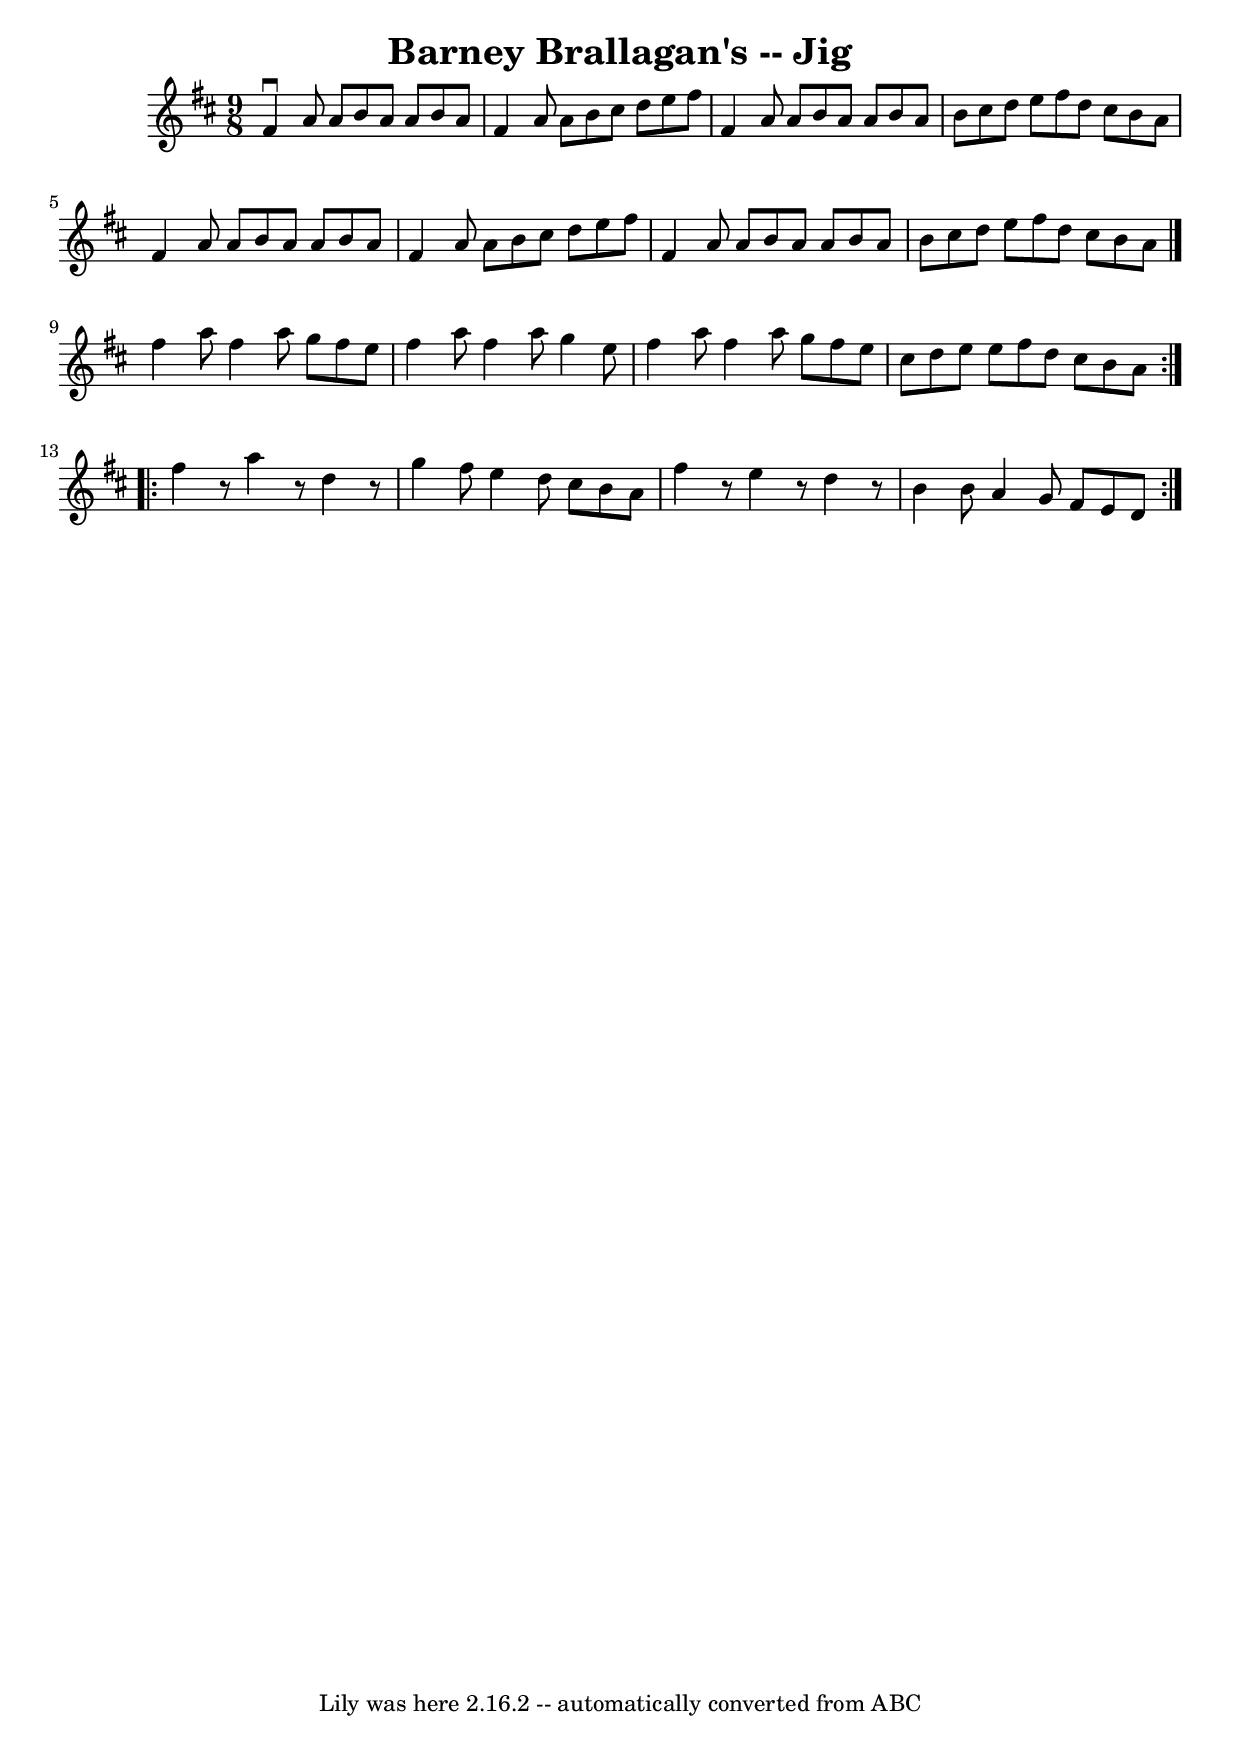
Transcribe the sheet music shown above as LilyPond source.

\version "2.7.40"
\include "Mammoth.ily"
\header {
	%% book = "Ryan's Mammoth Collection"
	crossRefNumber = "1"
	footnotes = "\\\\87 449"
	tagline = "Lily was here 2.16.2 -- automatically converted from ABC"
	title = "Barney Brallagan's -- Jig"
}
voicedefault =  {


\time 9/8 
\key d \major fis'4^\downbow a'8 a'8 b'8 a'8 a'8    
b'8 a'8    |
 fis'4 a'8 a'8 b'8 cis''8 d''8 e''8   
 fis''8    |
 fis'4 a'8 a'8 b'8 a'8 a'8 b'8 a'8    
|
 b'8 cis''8 d''8 e''8 fis''8 d''8 cis''8 b'8    
a'8    |
 fis'4 a'8 a'8 b'8 a'8 a'8 b'8 a'8    
|
 fis'4 a'8 a'8 b'8 cis''8 d''8 e''8 fis''8    
|
 fis'4 a'8 a'8 b'8 a'8 a'8 b'8 a'8    |
   
b'8 cis''8 d''8 e''8 fis''8 d''8 cis''8 b'8 a'8    
\bar "|."     \repeat volta 2 { fis''4 a''8 fis''4 a''8 g''8    
fis''8 e''8    |
 fis''4 a''8 fis''4 a''8 g''4 e''8   
 |
 fis''4 a''8 fis''4 a''8 g''8 fis''8 e''8    
|
 cis''8 d''8 e''8 e''8 fis''8 d''8 cis''8 b'8    
a'8    }     \repeat volta 2 { fis''4    r8 a''4    r8 d''4    r8   
|
 g''4 fis''8 e''4 d''8 cis''8 b'8 a'8    |
   
fis''4    r8 e''4    r8 d''4    r8   |
 b'4 b'8 a'4 g'8    
fis'8 e'8 d'8      }   
}

\score{
    <<

	\context Staff="default"
	{
	    \voicedefault 
	}

    >>
	\layout {
	}
	\midi {}
}
